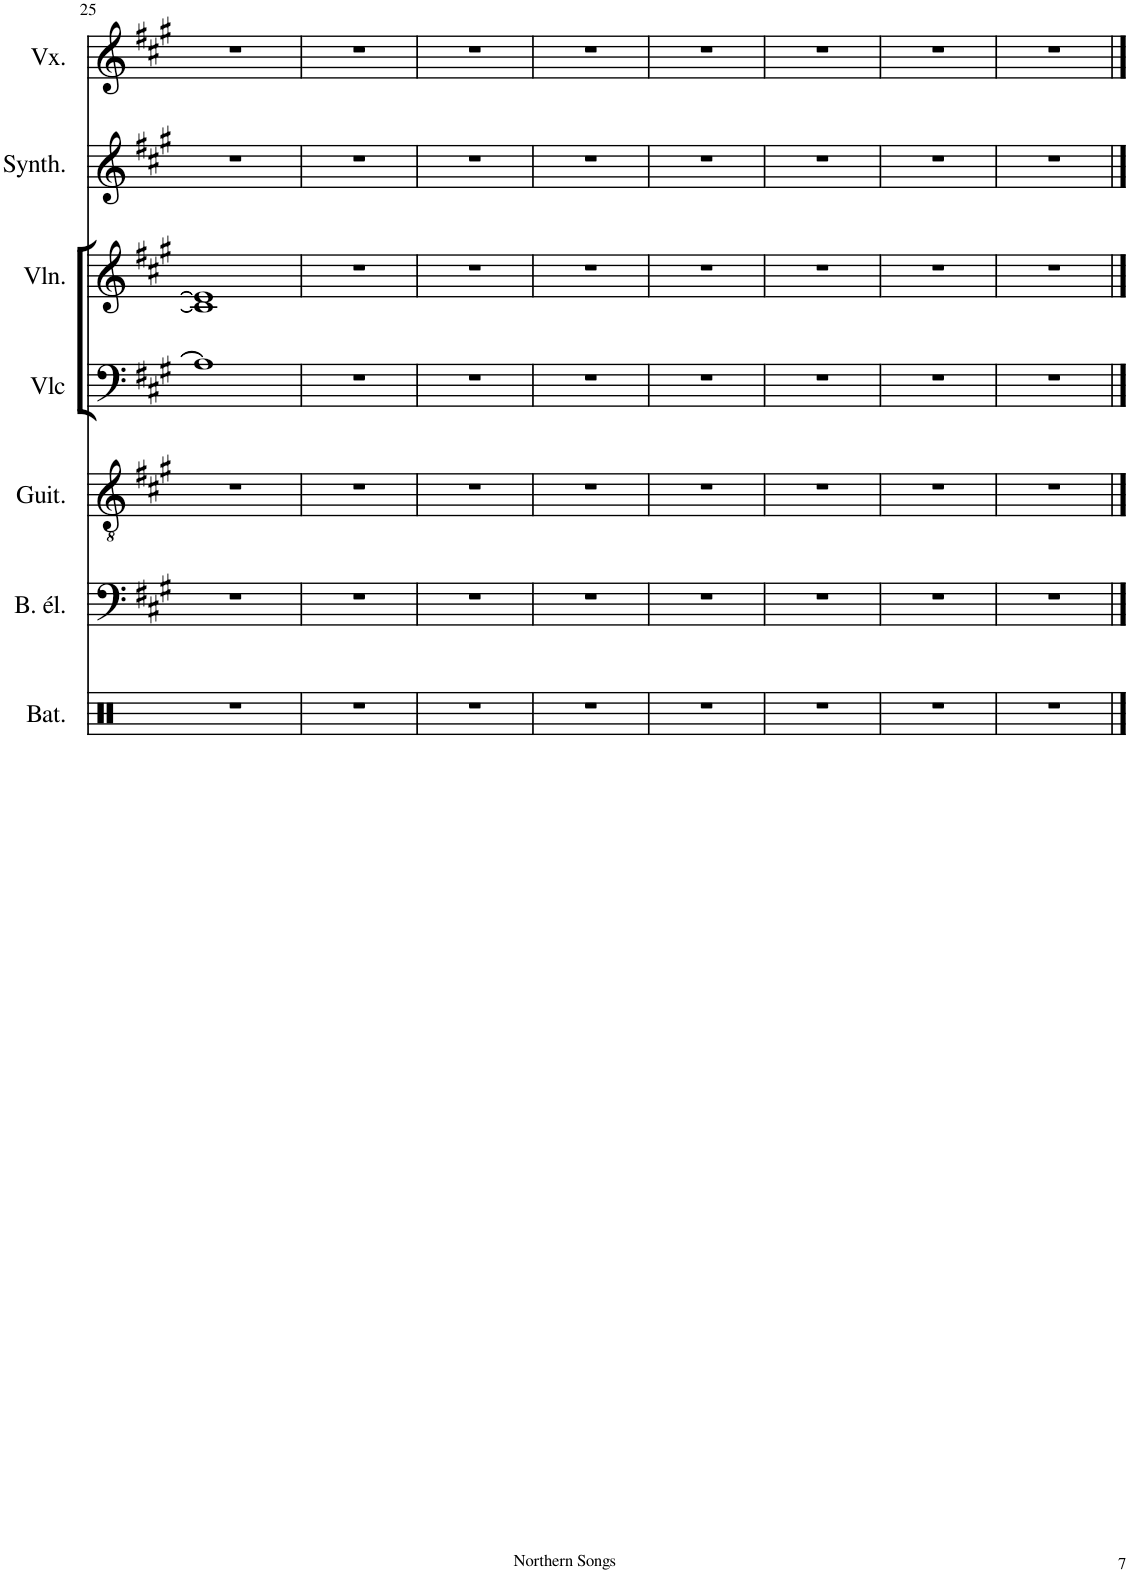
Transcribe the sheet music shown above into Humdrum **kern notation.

**kern	**kern	**kern	**kern	**kern	**kern	**kern
*part7	*part6	*part5	*part4	*part3	*part2	*part1
*staff7	*staff6	*staff5	*staff4	*staff3	*staff2	*staff1
*I"Batterie	*I"Basse électrique	*I"Guitare acoustique	*I"Violoncelle	*I"Violon	*I"Synthétiseur de cuivres	*I"Voix
*I'Bat.	*I'B. él.	*I'Guit.	*I'Vlc	*I'Vln.	*I'Synth.	*I'Vx.
!!LO:PB:g=z
*clefX	*clefF4	*clefGv2	*clefF4	*clefG2	*clefG2	*clefG2
*	*Trd7c12	*	*	*	*	*
*k[]	*k[f#c#g#]	*k[f#c#g#]	*k[f#c#g#]	*k[f#c#g#]	*k[f#c#g#]	*k[f#c#g#]
*M4/4	*M4/4	*M4/4	*M4/4	*M4/4	*M4/4	*M4/4
*met(c)	*met(c)	*met(c)	*met(c)	*met(c)	*met(c)	*met(c)
=25	=25	=25	=25	=25	=25	=25
1r	1r	1r	1A]	1c#] 1e]	1r	1r
=26	=26	=26	=26	=26	=26	=26
1r	1r	1r	1r	1r	1r	1r
=27	=27	=27	=27	=27	=27	=27
1r	1r	1r	1r	1r	1r	1r
=28	=28	=28	=28	=28	=28	=28
1r	1r	1r	1r	1r	1r	1r
=29	=29	=29	=29	=29	=29	=29
1r	1r	1r	1r	1r	1r	1r
=30	=30	=30	=30	=30	=30	=30
1r	1r	1r	1r	1r	1r	1r
=31	=31	=31	=31	=31	=31	=31
1r	1r	1r	1r	1r	1r	1r
=32	=32	=32	=32	=32	=32	=32
1r	1r	1r	1r	1r	1r	1r
==	==	==	==	==	==	==
*-	*-	*-	*-	*-	*-	*-
